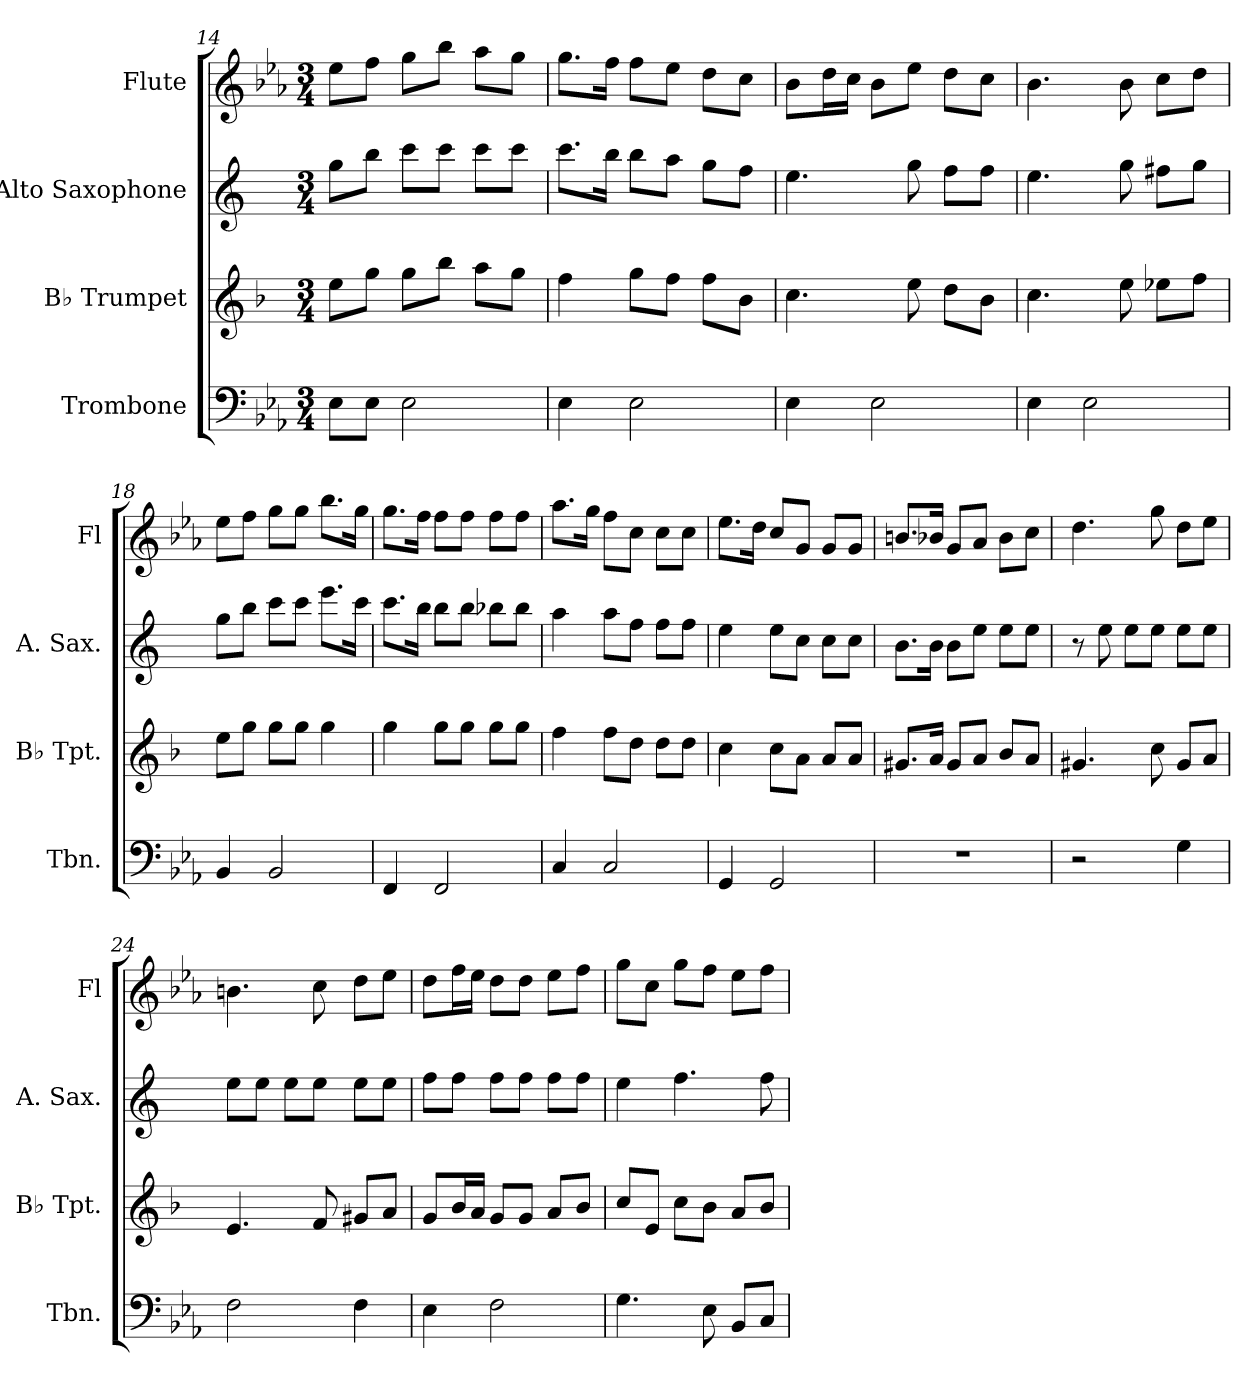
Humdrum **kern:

**kern	**kern	**kern	**kern
*part4	*part3	*part2	*part1
*staff4	*staff3	*staff2	*staff1
*I"Trombone	*I"B♭ Trumpet	*I"Alto Saxophone	*I"Flute
*I'Tbn.	*I'B♭ Tpt.	*I'A. Sax.	*I'Fl
!!LO:LB:g=z
*clefF4	*clefG2	*clefG2	*clefG2
*	*ITrd1c2	*ITrd5c9	*
*k[b-e-a-]	*k[b-e-a-]	*k[b-e-a-]	*k[b-e-a-]
*M3/4	*M3/4	*M3/4	*M3/4
=14	=14	=14	=14
8E-\L	8dd\L	8b-\L	8ee-\L
8E-\J	8ff\J	8dd\J	8ff\J
2E-\	8ff\L	8ee-\L	8gg\L
.	8aa-\J	8ee-\J	8bb-\J
.	8gg\L	8ee-\L	8aa-\L
.	8ff\J	8ee-\J	8gg\J
=15	=15	=15	=15
4E-\	4ee-\	8.ee-\L	8.gg\L
.	.	16dd\Jk	16ff\Jk
2E-\	8ff\L	8dd\L	8ff\L
.	8ee-\J	8cc\J	8ee-\J
.	8ee-\L	8b-\L	8dd\L
.	8a-\J	8a-\J	8cc\J
=16	=16	=16	=16
4E-\	4.b-\	4.g\	8b-\L
.	.	.	16dd\L
.	.	.	16cc\JJ
2E-\	.	.	8b-\L
.	8dd\	8b-\	8ee-\J
.	8cc\L	8a-\L	8dd\L
.	8a-\J	8a-\J	8cc\J
=17	=17	=17	=17
4E-\	4.b-\	4.g\	4.b-\
2E-\	.	.	.
.	8dd\	8b-\	8b-\
.	8dd-X\L	8an\L	8cc\L
.	8ee-\J	8b-\J	8dd\J
=18	=18	=18	=18
4BB-/	8dd\L	8b-\L	8ee-\L
.	8ff\J	8dd\J	8ff\J
2BB-/	8ff\L	8ee-\L	8gg\L
.	8ff\J	8ee-\J	8gg\J
.	4ff\	8.gg\L	8.bb-\L
.	.	16ee-\Jk	16gg\Jk
!!LO:LB:g=z
=19	=19	=19	=19
4FF/	4ff\	8.ee-\L	8.gg\L
.	.	16dd\Jk	16ff\Jk
2FF/	8ff\L	8dd\L	8ff\L
.	8ff\J	8dd\J	8ff\J
.	8ff\L	8dd-X\L	8ff\L
.	8ff\J	8dd-\J	8ff\J
=20	=20	=20	=20
4C/	4ee-\	4cc\	8.aa-\L
.	.	.	16gg\Jk
2C/	8ee-\L	8cc\L	8ff\L
.	8cc\J	8a-\J	8cc\J
.	8cc\L	8a-\L	8cc\L
.	8cc\J	8a-\J	8cc\J
=21	=21	=21	=21
4GG/	4b-\	4g\	8.ee-\L
.	.	.	16dd\Jk
2GG/	8b-\L	8g\L	8cc/L
.	8g\J	8e-\J	8g/J
.	8g/L	8e-\L	8g/L
.	8g/J	8e-\J	8g/J
=22	=22	=22	=22
2.r	8.f#X/L	8.d\L	8.bn/L
.	16g/Jk	16d\Jk	16b-X/Jk
.	8f#/L	8d\L	8g/L
.	8g/J	8g\J	8a-/J
.	8a-/L	8g\L	8b-\L
.	8g/J	8g\J	8cc\J
=23	=23	=23	=23
2r	4.f#X/	8r	4.dd\
.	.	8g\	.
.	.	8g\L	.
.	8b-\	8g\J	8gg\
4G\	8f#/L	8g\L	8dd\L
.	8g/J	8g\J	8ee-\J
!!LO:PB:g=z
=24	=24	=24	=24
2F\	4.d/	8g\L	4.bn\
.	.	8g\J	.
.	.	8g\L	.
.	8e-/	8g\J	8cc\
4F\	8f#X/L	8g\L	8dd\L
.	8g/J	8g\J	8ee-\J
=25	=25	=25	=25
4E-\	8f/L	8a-\L	8dd\L
.	16a-/L	8a-\J	16ff\L
.	16g/JJ	.	16ee-\JJ
2F\	8f/L	8a-\L	8dd\L
.	8f/J	8a-\J	8dd\J
.	8g/L	8a-\L	8ee-\L
.	8a-/J	8a-\J	8ff\J
=26	=26	=26	=26
4.G\	8b-/L	4g\	8gg\L
.	8d/J	.	8cc\J
.	8b-\L	4.a-\	8gg\L
8E-\	8a-\J	.	8ff\J
8BB-/L	8g/L	.	8ee-\L
8C/J	8a-/J	8a-\	8ff\J
=	=	=	=
*-	*-	*-	*-
